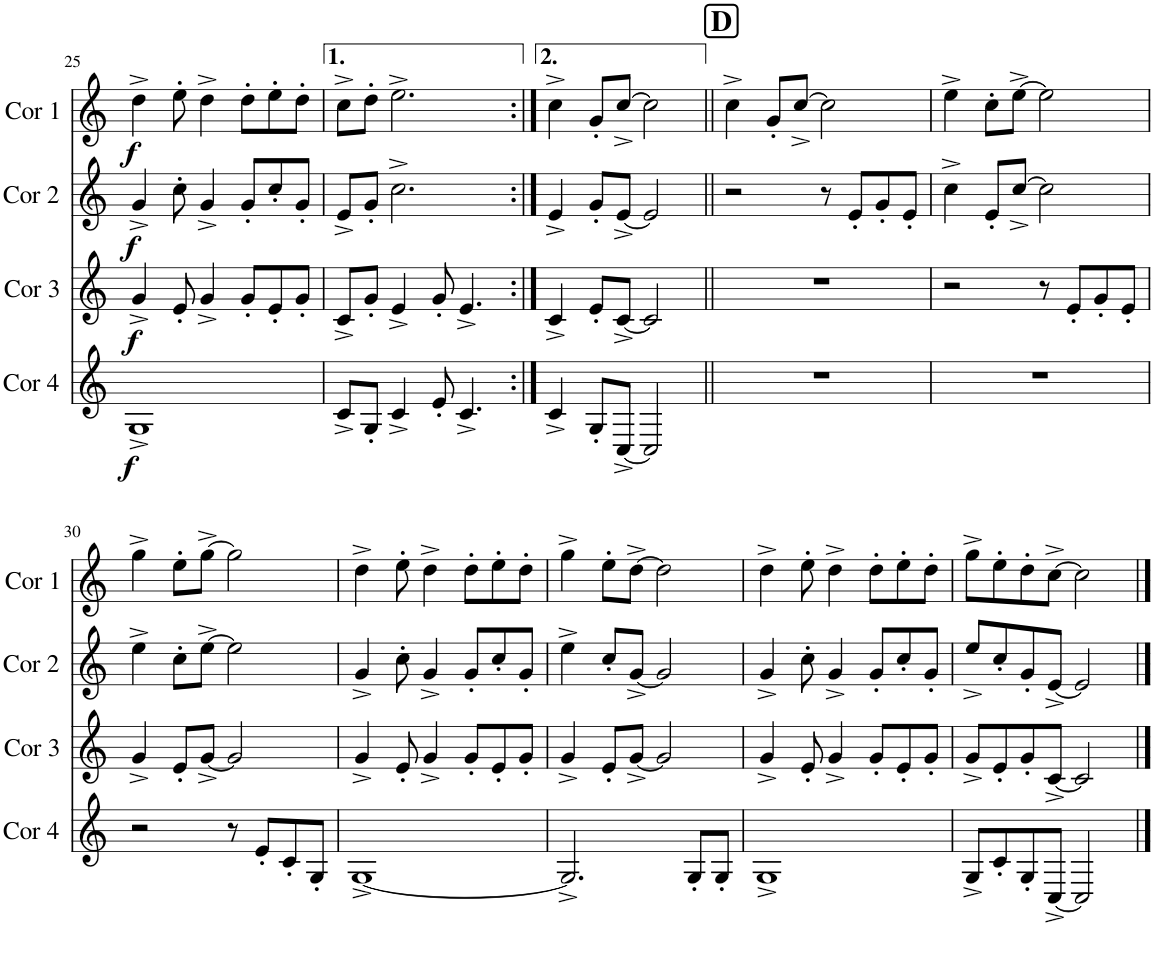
**kern	**dynam	**kern	**dynam	**kern	**dynam	**kern	**dynam
*part4	*part4	*part3	*part3	*part2	*part2	*part1	*part1
*staff4	*staff4	*staff3	*staff3	*staff2	*staff2	*staff1	*staff1
*I"Cor 4	*	*I"Cor 3	*	*I"Cor 2	*	*I"Cor 1	*
*I'Cor 4	*	*I'Cor 3	*	*I'Cor 2	*	*I'Cor 1	*
!!LO:PB:g=z
*clefG2	*	*clefG2	*	*clefG2	*	*clefG2	*
*Trd4c7	*	*Trd4c7	*	*Trd4c7	*	*Trd4c7	*
*k[]	*	*k[]	*	*k[]	*	*k[]	*
*M4/4	*	*M4/4	*	*M4/4	*	*M4/4	*
=25	=25	=25	=25	=25	=25	=25	=25
!	!LO:DY:b	!	!LO:DY:b	!	!LO:DY:b	!	!LO:DY:b
1G^	f	4g^/	f	4g^/	f	4dd^\	f
.	.	8e'/	.	8cc'\	.	8ee'\	.
.	.	4g^/	.	4g^/	.	4dd^\	.
.	.	8g'/L	.	8g'/L	.	8dd'\L	.
.	.	8e'/	.	8cc'/	.	8ee'\	.
.	.	8g'/J	.	8g'/J	.	8dd'\J	.
=26	=26	=26	=26	=26	=26	=26	=26
8c^/L	.	8c^/L	.	8e^/L	.	8cc^\L	.
8G'/J	.	8g'/J	.	8g'/J	.	8dd'\J	.
4c^/	.	4e^/	.	2.cc^\	.	2.ee^\	.
8e'/	.	8g'/	.	.	.	.	.
4.c^/	.	4.e^/	.	.	.	.	.
=27:|!	=27:|!	=27:|!	=27:|!	=27:|!	=27:|!	=27:|!	=27:|!
4c^/	.	4c^/	.	4e^/	.	4cc^\	.
8G'/L	.	8e'/L	.	8g'/L	.	8g'/L	.
[8C^/J	.	[8c^/J	.	[8e^/J	.	[8cc^/J	.
2C/]	.	2c/]	.	2e/]	.	2cc\]	.
!!LO:REH:place=s1:a:B:cj:fs=14:t=D
=28||	=28||	=28||	=28||	=28||	=28||	=28||	=28||
1r	.	1r	.	2r	.	4cc^\	.
.	.	.	.	.	.	8g'/L	.
.	.	.	.	.	.	[8cc^/J	.
.	.	.	.	8r	.	2cc\]	.
.	.	.	.	8e'/L	.	.	.
.	.	.	.	8g'/	.	.	.
.	.	.	.	8e'/J	.	.	.
=29	=29	=29	=29	=29	=29	=29	=29
1r	.	2r	.	4cc^\	.	4ee^\	.
.	.	.	.	8e'/L	.	8cc'\L	.
.	.	.	.	[8cc^/J	.	[8ee^\J	.
.	.	8r	.	2cc\]	.	2ee\]	.
.	.	8e'/L	.	.	.	.	.
.	.	8g'/	.	.	.	.	.
.	.	8e'/J	.	.	.	.	.
!!LO:LB:g=z
=30	=30	=30	=30	=30	=30	=30	=30
2r	.	4g^/	.	4ee^\	.	4gg^\	.
.	.	8e'/L	.	8cc'\L	.	8ee'\L	.
.	.	[8g^/J	.	[8ee^\J	.	[8gg^\J	.
8r	.	2g/]	.	2ee\]	.	2gg\]	.
8e'/L	.	.	.	.	.	.	.
8c'/	.	.	.	.	.	.	.
8G'/J	.	.	.	.	.	.	.
=31	=31	=31	=31	=31	=31	=31	=31
[1G^	.	4g^/	.	4g^/	.	4dd^\	.
.	.	8e'/	.	8cc'\	.	8ee'\	.
.	.	4g^/	.	4g^/	.	4dd^\	.
.	.	8g'/L	.	8g'/L	.	8dd'\L	.
.	.	8e'/	.	8cc'/	.	8ee'\	.
.	.	8g'/J	.	8g'/J	.	8dd'\J	.
=32	=32	=32	=32	=32	=32	=32	=32
2.G^/]	.	4g^/	.	4ee^\	.	4gg^\	.
.	.	8e'/L	.	8cc'/L	.	8ee'\L	.
.	.	[8g^/J	.	[8g^/J	.	[8dd^\J	.
.	.	2g/]	.	2g/]	.	2dd\]	.
8G'/L	.	.	.	.	.	.	.
8G'/J	.	.	.	.	.	.	.
=33	=33	=33	=33	=33	=33	=33	=33
1G^	.	4g^/	.	4g^/	.	4dd^\	.
.	.	8e'/	.	8cc'\	.	8ee'\	.
.	.	4g^/	.	4g^/	.	4dd^\	.
.	.	8g'/L	.	8g'/L	.	8dd'\L	.
.	.	8e'/	.	8cc'/	.	8ee'\	.
.	.	8g'/J	.	8g'/J	.	8dd'\J	.
=34	=34	=34	=34	=34	=34	=34	=34
8G^/L	.	8g^/L	.	8ee^/L	.	8gg^\L	.
8c'/	.	8e'/	.	8cc'/	.	8ee'\	.
8G'/	.	8g'/	.	8g'/	.	8dd'\	.
[8C^/J	.	[8c^/J	.	[8e^/J	.	[8cc^\J	.
2C/]	.	2c/]	.	2e/]	.	2cc\]	.
==	==	==	==	==	==	==	==
*-	*-	*-	*-	*-	*-	*-	*-
